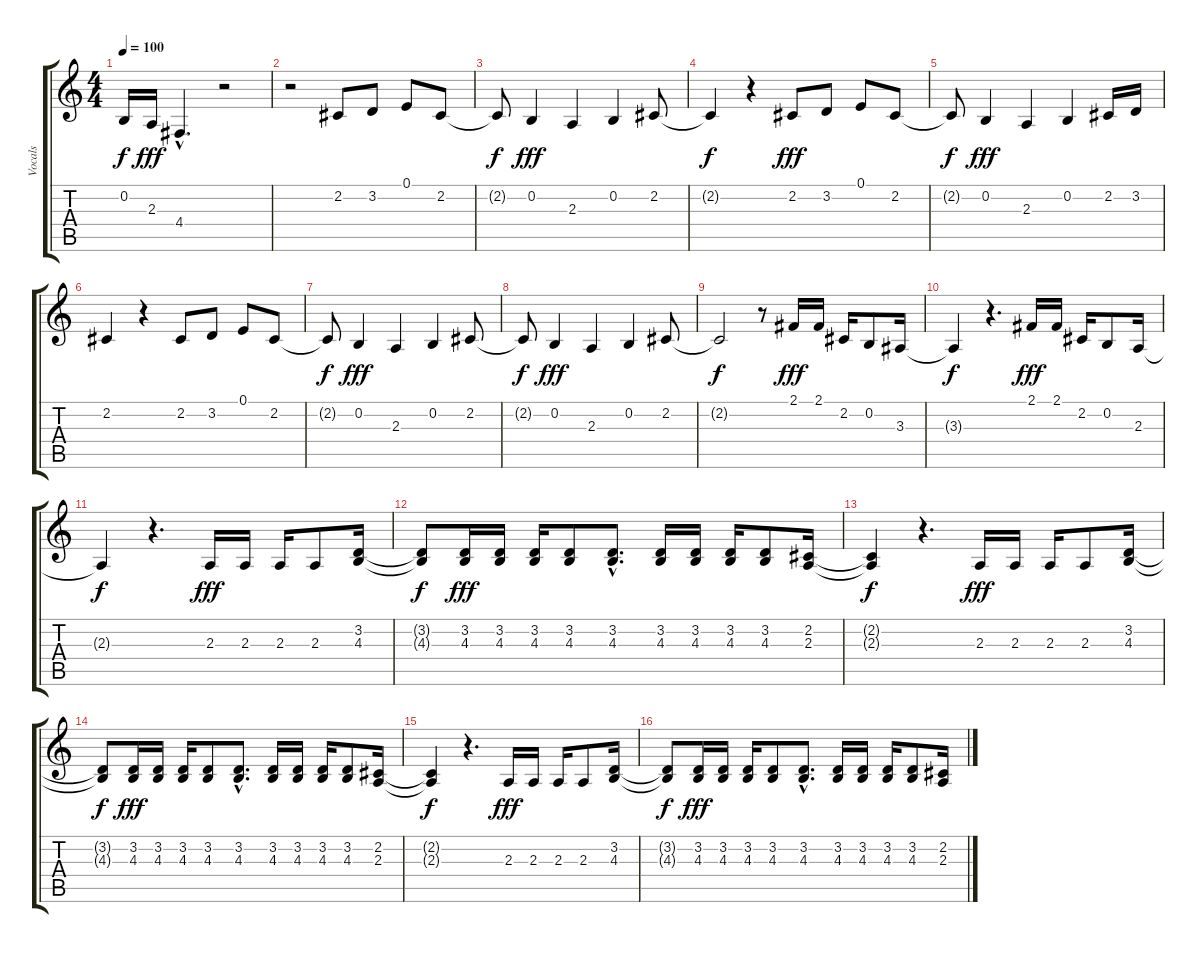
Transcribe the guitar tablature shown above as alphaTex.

\track ("Vocals" "Vocals") {instrument oboe}
\staff {score tabs}
\tuning (E4 B3 G3 D3 A2 E2) {hide}
\ts (4 4)
\tempo 100
\clef g2
\ks c
0.2{t}.16{dy f} 2.3.16{dy fff} 4.4{hac}.4{d} r.2 |
r.2 2.2.8 3.2.8 0.1.8 2.2.8 |
2.2{t}.8{dy f} 0.2.4{dy fff} 2.3.4 0.2.4 2.2.8 |
2.2{t}.4{dy f} r.4 2.2.8{dy fff} 3.2.8 0.1.8 2.2.8 |
2.2{t}.8{dy f} 0.2.4{dy fff} 2.3.4 0.2.4 2.2.16 3.2.16 |
2.2.4 r.4 2.2.8 3.2.8 0.1.8 2.2.8 |
2.2{t}.8{dy f} 0.2.4{dy fff} 2.3.4 0.2.4 2.2.8 |
2.2{t}.8{dy f} 0.2.4{dy fff} 2.3.4 0.2.4 2.2.8 |
2.2{t}.2{dy f} r.8 2.1.16{dy fff} 2.1.16 2.2.16 0.2.8 3.3.16 |
3.3{t}.4{dy f} r.4{d} 2.1.16{dy fff} 2.1.16 2.2.16 0.2.8 2.3.16 |
2.3{t}.4{dy f} r.4{d} 2.3.16{dy fff} 2.3.16 2.3.16 2.3.8 (3.2 4.3).16 |
(3.2{t} 4.3{t}).8{dy f} (3.2 4.3).16{dy fff} (3.2 4.3).16 (3.2 4.3).16 (3.2 4.3).8 (3.2{hac} 4.3{hac}).8{d} (3.2 4.3).16 (3.2 4.3).16 (3.2 4.3).16 (3.2 4.3).8 (2.2 2.3).16 |
(2.2{t} 2.3{t}).4{dy f} r.4{d} 2.3.16{dy fff} 2.3.16 2.3.16 2.3.8 (3.2 4.3).16 |
(3.2{t} 4.3{t}).8{dy f} (3.2 4.3).16{dy fff} (3.2 4.3).16 (3.2 4.3).16 (3.2 4.3).8 (3.2{hac} 4.3{hac}).8{d} (3.2 4.3).16 (3.2 4.3).16 (3.2 4.3).16 (3.2 4.3).8 (2.2 2.3).16 |
(2.2{t} 2.3{t}).4{dy f} r.4{d} 2.3.16{dy fff} 2.3.16 2.3.16 2.3.8 (3.2 4.3).16 |
(3.2{t} 4.3{t}).8{dy f} (3.2 4.3).16{dy fff} (3.2 4.3).16 (3.2 4.3).16 (3.2 4.3).8 (3.2{hac} 4.3{hac}).8{d} (3.2 4.3).16 (3.2 4.3).16 (3.2 4.3).16 (3.2 4.3).8 (2.2 2.3).16
